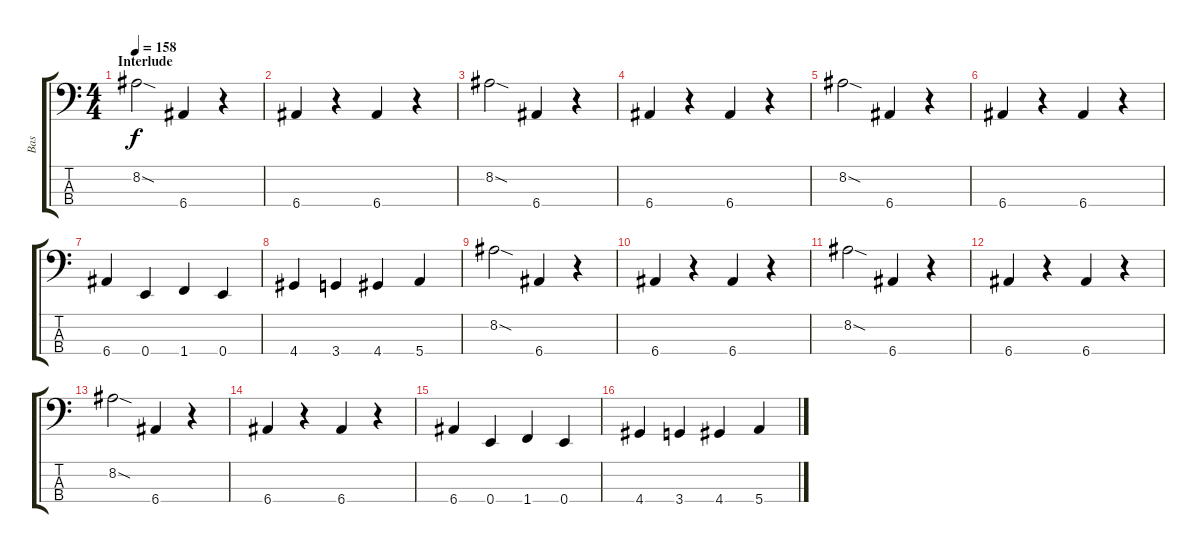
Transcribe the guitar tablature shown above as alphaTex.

\track ("Bas" "Bas") {instrument electricbassfinger}
\staff {score tabs}
\tuning (G2 D2 A1 E1) {hide}
\ts (4 4)
\section ("" "Interlude")
\tempo 158
\clef f4
\ks c
8.2{sod}.2{dy f instrument slapbass1} 6.4.4 r.4 |
6.4.4 r.4 6.4.4 r.4 |
8.2{sod}.2{instrument slapbass1} 6.4.4 r.4 |
6.4.4 r.4 6.4.4 r.4 |
8.2{sod}.2{instrument slapbass1} 6.4.4 r.4 |
6.4.4 r.4 6.4.4 r.4 |
6.4.4 0.4.4 1.4.4 0.4.4 |
4.4.4 3.4.4 4.4.4 5.4.4 |
8.2{sod}.2{instrument slapbass1} 6.4.4 r.4 |
6.4.4 r.4 6.4.4 r.4 |
8.2{sod}.2{instrument slapbass1} 6.4.4 r.4 |
6.4.4 r.4 6.4.4 r.4 |
8.2{sod}.2{instrument slapbass1} 6.4.4 r.4 |
6.4.4 r.4 6.4.4 r.4 |
6.4.4 0.4.4 1.4.4 0.4.4 |
4.4.4 3.4.4 4.4.4 5.4.4
